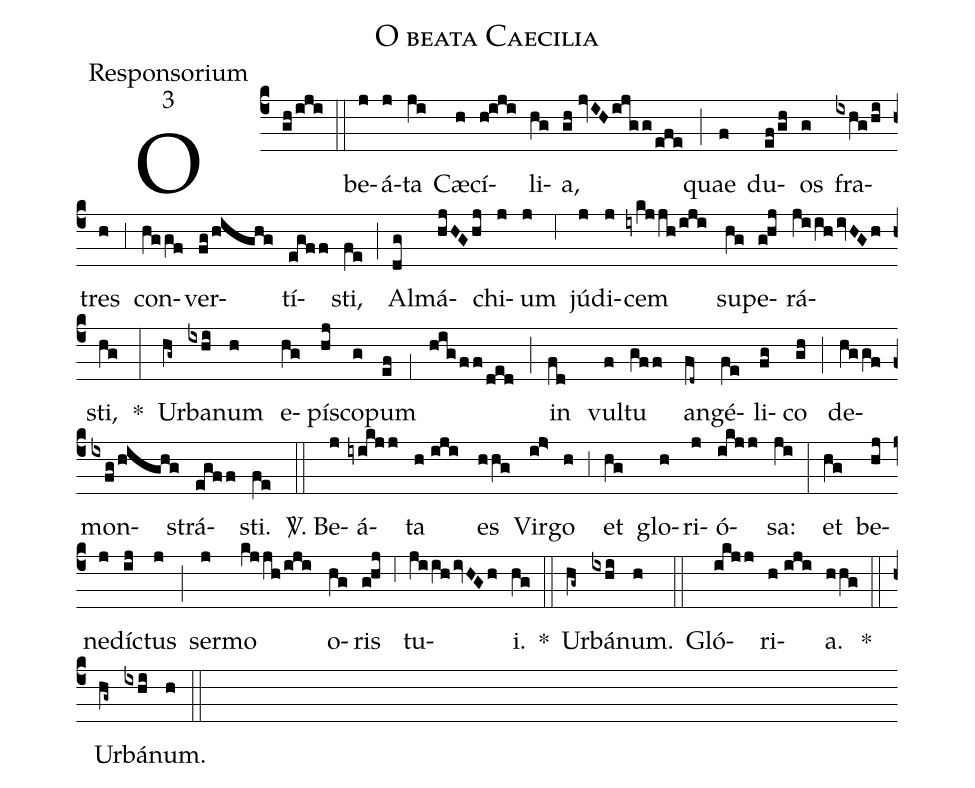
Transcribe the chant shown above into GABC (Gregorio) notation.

name:O beata Caecilia;
office-part:Responsorium;
mode:3;
%%
(c4) O(gh/iji) (::)
be(j)á(j)ta(ji) Cæ(h)cí(h!iji)li(hg)a,(gh//jvIH/ijgg/efe) (;) quae(f) du(ef/gh)os(g) fra(ixhg/hi)tres(h) (,3) con(hggf)ver(fg/highg)tí(egff)sti,(fe) (;) Al(dg)má(hjHGhj)chi(j)um(j) (,6) jú(j)di(j)cem(iykjjh/iji) su(hg)pe(g!hj)rá(jiih/ivHGh)sti,(hg) *(:) Ur(hg~)ba(ixhi)num(h) e(hg)pí(hj)sco(g)pum(ef) (,1) (hig/ff/ded) (;) in(fd) vul(f)tu(gff) an(fd~)gé(fe)li(fg)co(gh) (;) de(hggf)mon(ixfg/highg)strá(egff)sti.(fe) (::)

<sp>V/</sp>. Be(j)á(iyikjj)ta(h//iji) es(hhg) Vir(ij>)go(h) (,3) et(hg) glo(h)ri(j)ó(ikjj)sa:(ji) (:)
et(hg) be(hj)ne(j)dí(ij)ctus(j) (;) ser(j)mo(kjjh/iji) o(hg)ris(g!hj) (,6) tu(jiih/ivHGh)i.(hg) *(::) Ur(hg~)bá(ixhi)num.(h) (::)

Gló(ikjj)ri(h//iji)a.(hhg) *(::) Ur(hg~)bá(ixhi)num.(h) (::)
